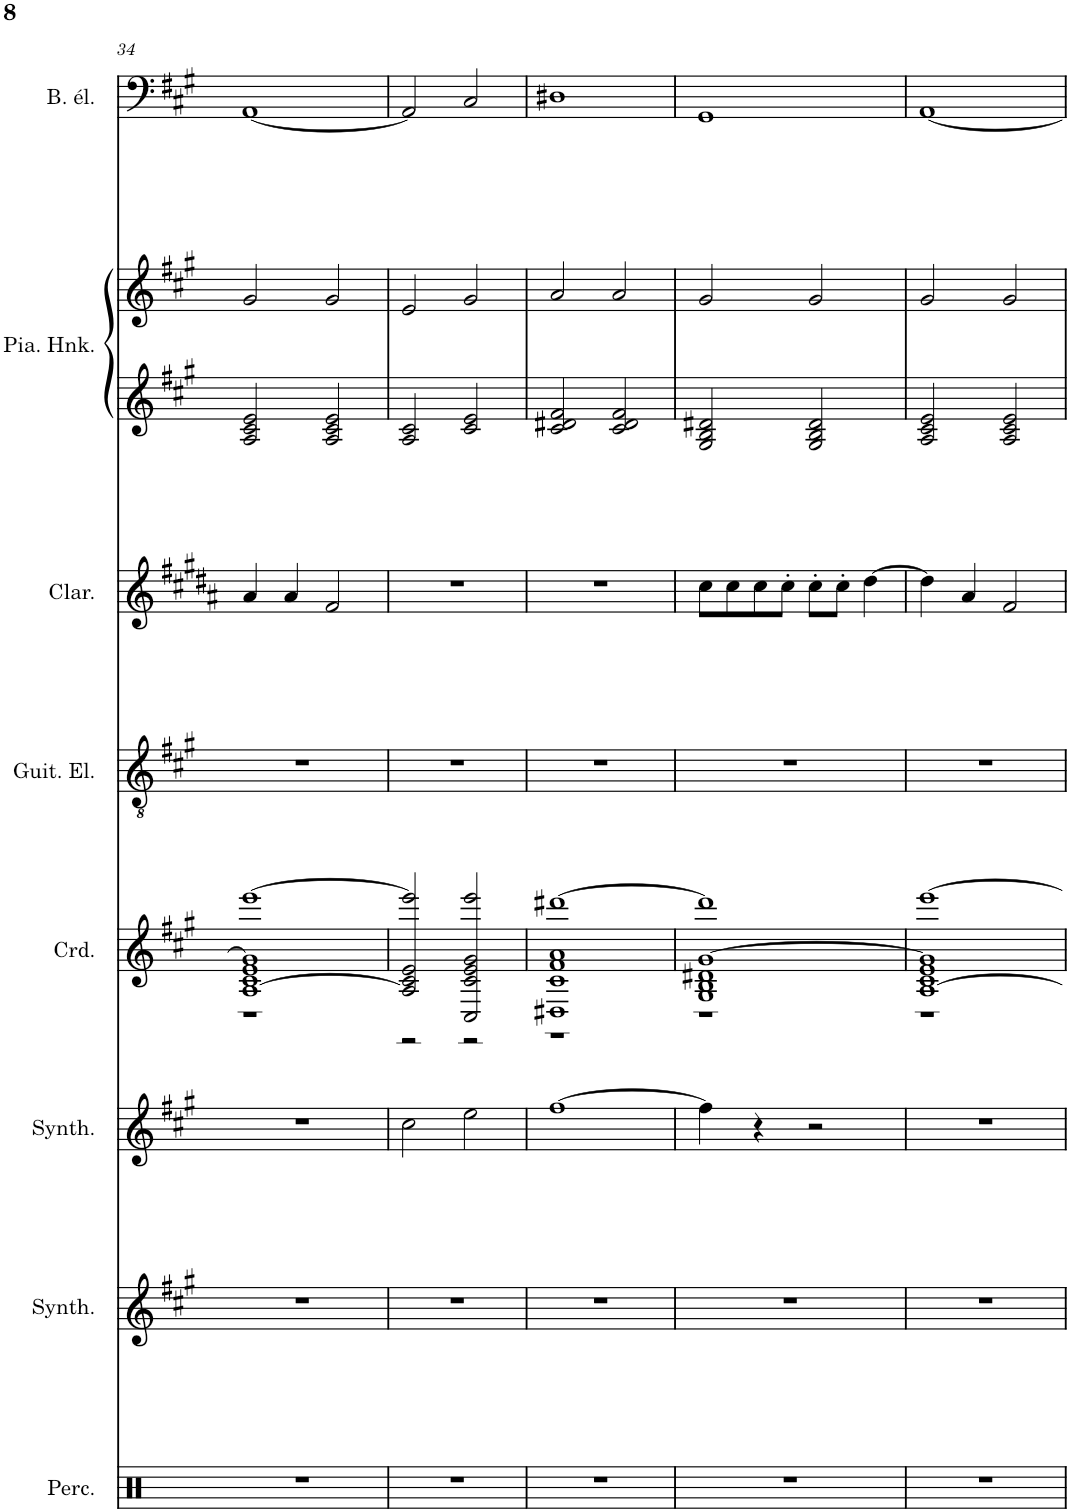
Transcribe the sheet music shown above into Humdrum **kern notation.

**kern	**kern	**kern	**kern	**kern	**kern	**kern	**kern	**kern
*part8	*part7	*part6	*part5	*part4	*part3	*part2	*part2	*part1
*staff9	*staff8	*staff7	*staff6	*staff5	*staff4	*staff3	*staff2	*staff1
*I"Percussion	*I"Synthétiseur brillant	*I"Synthétiseur de cordes frottées	*I"Cordes	*I"Guitare électrique	*I"Clarinette	*I"Piano Honky Tonk	*	*I"Basse électrique
*I'Perc.	*I'Synth.	*I'Synth.	*I'Crd.	*I'Guit. El.	*I'Clar.	*I'Pia. Hnk.	*	*I'B. él.
!!LO:PB:g=z
*clefX	*clefG2	*clefG2	*clefG2	*clefGv2	*clefG2	*clefG2	*clefG2	*clefF4
*	*	*	*	*	*Trd1c2	*	*	*Trd7c12
*k[]	*k[f#c#g#]	*k[f#c#g#]	*k[f#c#g#]	*k[f#c#g#]	*k[f#c#g#d#a#]	*k[f#c#g#]	*k[f#c#g#]	*k[f#c#g#]
*M4/4	*M4/4	*M4/4	*M4/4	*M4/4	*M4/4	*M4/4	*M4/4	*M4/4
=34	=34	=34	=34	=34	=34	=34	=34	=34
*	*	*	*^	*	*	*	*	*
1r	1r	1r	[1A 1c# 1e 1g#] [1eee	1r	1r	4a#/	2A/ 2c#/ 2e/	2g#/	[1AA
.	.	.	.	.	.	4a#/	.	.	.
.	.	.	.	.	.	2f#/	2A/ 2c#/ 2e/	2g#/	.
=35	=35	=35	=35	=35	=35	=35	=35	=35	=35
1r	1r	2cc#\	2A/] 2c#/ 2e/ 2eee/]	2r	1r	1r	2A/ 2c#/	2e/	2AA/]
.	.	2ee\	2C#/ 2c#/ 2e/ 2g#/ 2eee/	2r	.	.	2c#/ 2e/	2g#/	2C#/
=36	=36	=36	=36	=36	=36	=36	=36	=36	=36
1r	1r	[1ff#	1D#X 1c# 1f# 1a [1ddd#X	1r	1r	1r	2c#/ 2d#X/ 2f#/	2a/	1D#X
.	.	.	.	.	.	.	2c#/ 2d#/ 2f#/	2a/	.
=37	=37	=37	=37	=37	=37	=37	=37	=37	=37
1r	1r	4ff#\]	1G# 1B 1d#X [1g# 1ddd#]	1r	1r	8cc#\L	2G#/ 2B/ 2d#X/	2g#/	1GG#
.	.	.	.	.	.	8cc#\	.	.	.
.	.	4r	.	.	.	8cc#\	.	.	.
.	.	.	.	.	.	8cc#'\J	.	.	.
.	.	2r	.	.	.	8cc#'\L	2G#/ 2B/ 2d#/	2g#/	.
.	.	.	.	.	.	8cc#'\J	.	.	.
.	.	.	.	.	.	[4dd#\	.	.	.
=38	=38	=38	=38	=38	=38	=38	=38	=38	=38
1r	1r	1r	[1A 1c# 1e 1g#] [1eee	1r	1r	4dd#\]	2A/ 2c#/ 2e/	2g#/	[1AA
.	.	.	.	.	.	4a#/	.	.	.
.	.	.	.	.	.	2f#/	2A/ 2c#/ 2e/	2g#/	.
*	*	*	*v	*v	*	*	*	*	*
=	=	=	=	=	=	=	=	=
*-	*-	*-	*-	*-	*-	*-	*-	*-
